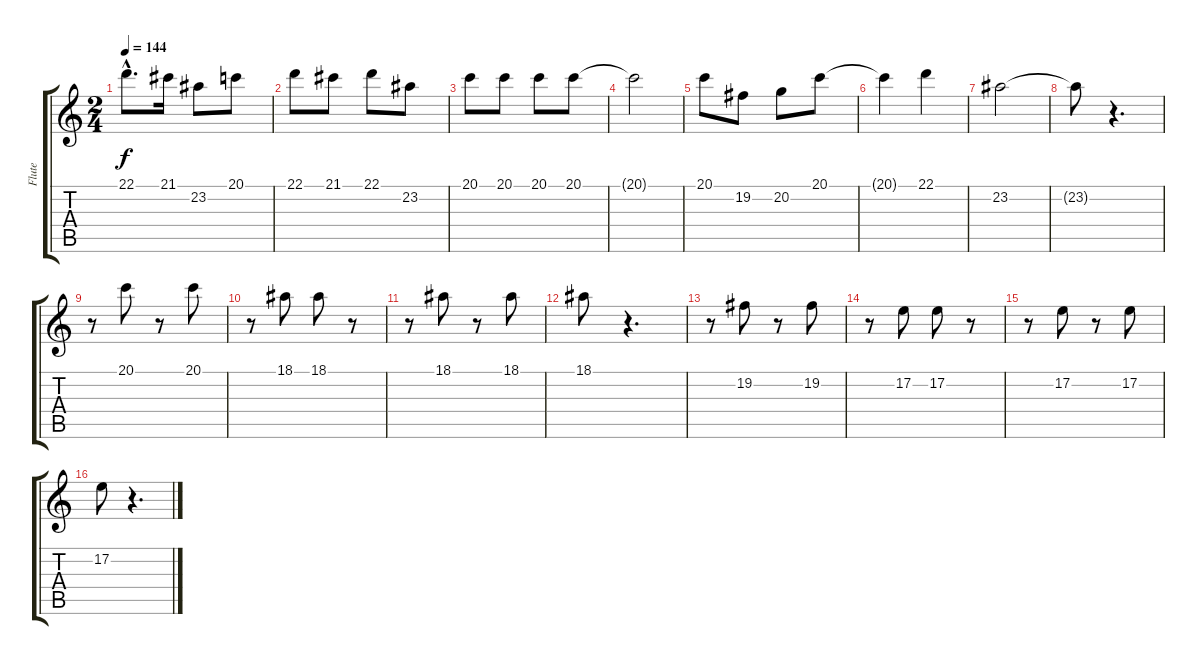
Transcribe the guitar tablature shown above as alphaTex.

\track ("Flute               " "Flute     ") {instrument flute}
\staff {score tabs}
\tuning (E4 B3 G3 D3 A2 E2) {hide}
\ts (2 4)
\tempo 144
\clef g2
\ks c
22.1{hac}.8{d dy f instrument flute} 21.1.16 23.2.8 20.1.8 |
22.1.8 21.1.8 22.1.8 23.2.8 |
20.1.8 20.1.8 20.1.8 20.1.8 |
20.1{t}.2 |
20.1.8 19.2.8 20.2.8 20.1.8 |
20.1{t}.4 22.1.4 |
23.2.2 |
23.2{t}.8 r.4{d} |
r.8 20.1.8 r.8 20.1.8 |
r.8 18.1.8 18.1.8 r.8 |
r.8 18.1.8 r.8 18.1.8 |
18.1.8 r.4{d} |
r.8 19.2.8 r.8 19.2.8 |
r.8 17.2.8 17.2.8 r.8 |
r.8 17.2.8 r.8 17.2.8 |
17.2.8 r.4{d}
